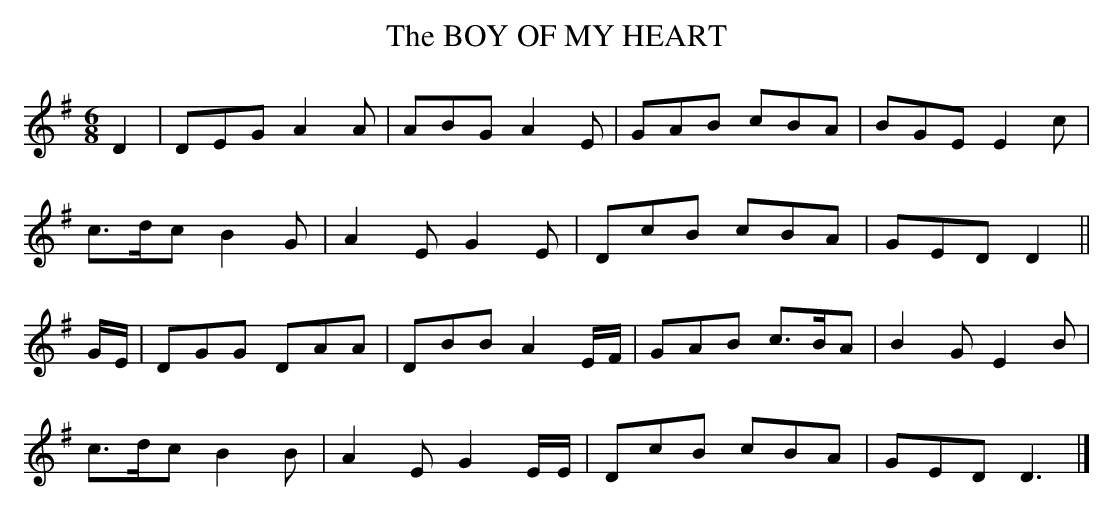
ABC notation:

X:1
T:BOY OF MY HEART, The
Y:"gaily"
M:6/8
L:1/8
K:G
D2|DEG A2A|ABG A2E|GAB cBA|BGE E2c|
c>dc B2G|A2E G2E|DcB cBA|GED D2||
G/E/|DGG DAA|DBB A2E/F/|GAB c>BA|B2G E2B|
c>dc B2B|A2E G2E/E/|DcB cBA|GED D3|]
